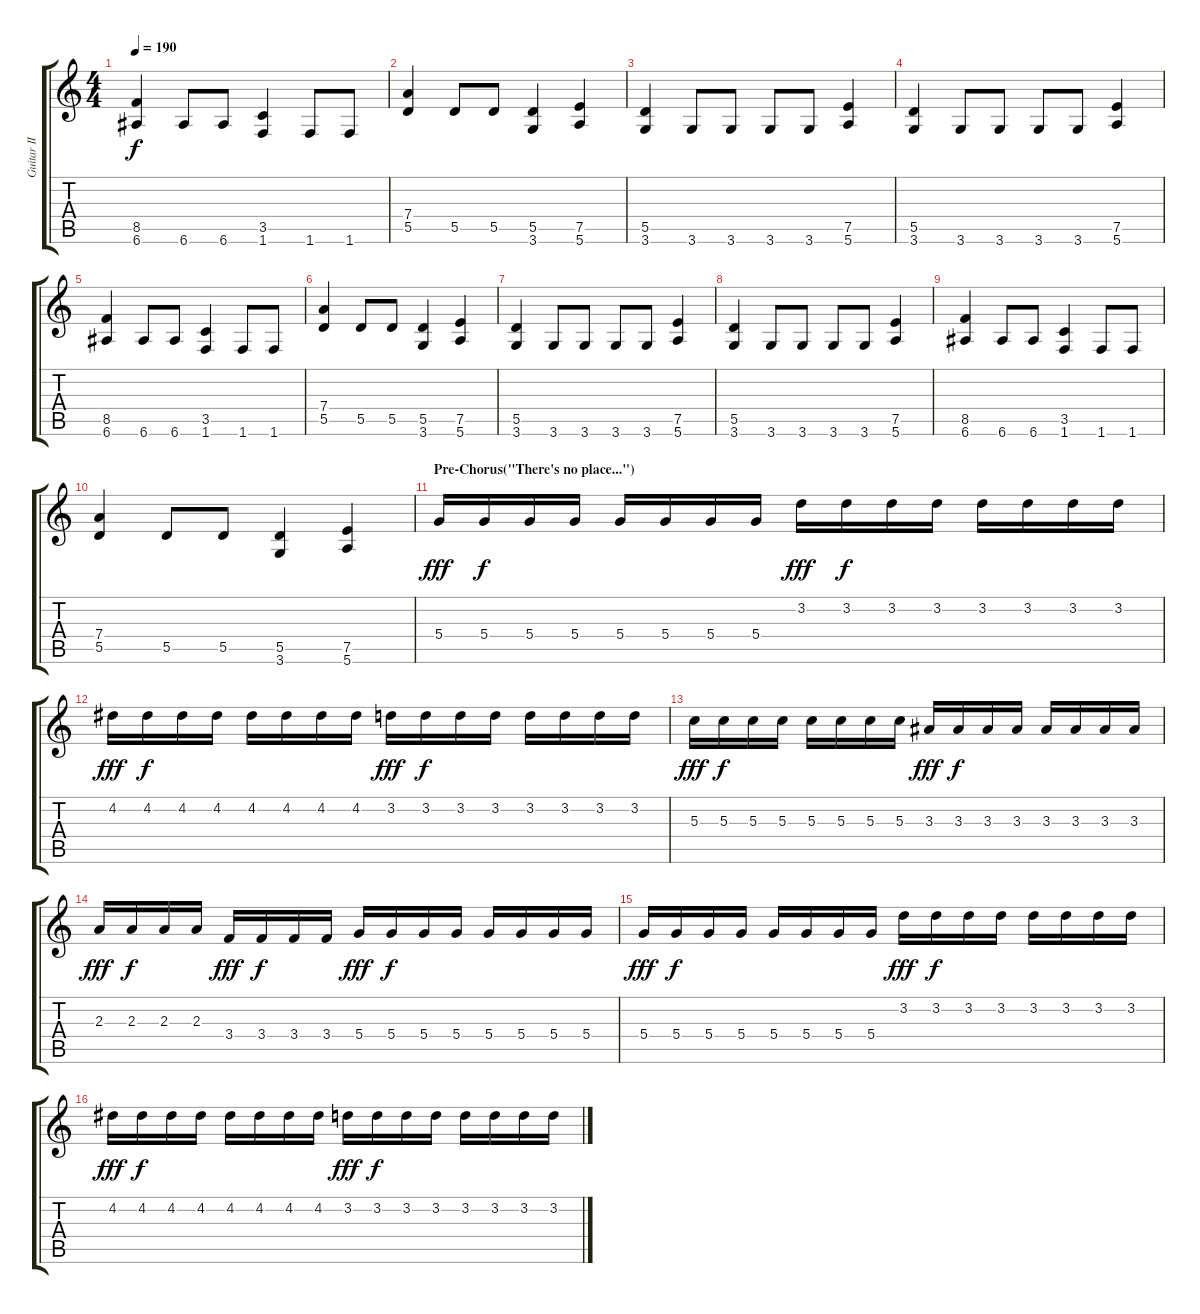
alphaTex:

\track ("Guitar II" "Guitar II") {instrument distortionguitar}
\staff {score tabs}
\tuning (E4 B3 G3 D3 A2 E2) {hide}
\ts (4 4)
\tempo 190
\clef g2
\ks c
(8.5 6.6).4{dy f} 6.6.8 6.6.8 (3.5 1.6).4 1.6.8 1.6.8 |
(7.4 5.5).4 5.5.8 5.5.8 (5.5 3.6).4 (7.5 5.6).4 |
(5.5 3.6).4 3.6.8 3.6.8 3.6.8 3.6.8 (7.5 5.6).4 |
(5.5 3.6).4 3.6.8 3.6.8 3.6.8 3.6.8 (7.5 5.6).4 |
(8.5 6.6).4 6.6.8 6.6.8 (3.5 1.6).4 1.6.8 1.6.8 |
(7.4 5.5).4 5.5.8 5.5.8 (5.5 3.6).4 (7.5 5.6).4 |
(5.5 3.6).4 3.6.8 3.6.8 3.6.8 3.6.8 (7.5 5.6).4 |
(5.5 3.6).4 3.6.8 3.6.8 3.6.8 3.6.8 (7.5 5.6).4 |
(8.5 6.6).4 6.6.8 6.6.8 (3.5 1.6).4 1.6.8 1.6.8 |
(7.4 5.5).4 5.5.8 5.5.8 (5.5 3.6).4 (7.5 5.6).4 |
\section ("" "Pre-Chorus(\"There's no place...\")")
5.4.16{dy fff} 5.4.16{dy f} 5.4.16 5.4.16 5.4.16 5.4.16 5.4.16 5.4.16 3.2.16{dy fff} 3.2.16{dy f} 3.2.16 3.2.16 3.2.16 3.2.16 3.2.16 3.2.16 |
4.2.16{dy fff} 4.2.16{dy f} 4.2.16 4.2.16 4.2.16 4.2.16 4.2.16 4.2.16 3.2.16{dy fff} 3.2.16{dy f} 3.2.16 3.2.16 3.2.16 3.2.16 3.2.16 3.2.16 |
5.3.16{dy fff} 5.3.16{dy f} 5.3.16 5.3.16 5.3.16 5.3.16 5.3.16 5.3.16 3.3.16{dy fff} 3.3.16{dy f} 3.3.16 3.3.16 3.3.16 3.3.16 3.3.16 3.3.16 |
2.3.16{dy fff} 2.3.16{dy f} 2.3.16 2.3.16 3.4.16{dy fff} 3.4.16{dy f} 3.4.16 3.4.16 5.4.16{dy fff} 5.4.16{dy f} 5.4.16 5.4.16 5.4.16 5.4.16 5.4.16 5.4.16 |
5.4.16{dy fff} 5.4.16{dy f} 5.4.16 5.4.16 5.4.16 5.4.16 5.4.16 5.4.16 3.2.16{dy fff} 3.2.16{dy f} 3.2.16 3.2.16 3.2.16 3.2.16 3.2.16 3.2.16 |
4.2.16{dy fff} 4.2.16{dy f} 4.2.16 4.2.16 4.2.16 4.2.16 4.2.16 4.2.16 3.2.16{dy fff} 3.2.16{dy f} 3.2.16 3.2.16 3.2.16 3.2.16 3.2.16 3.2.16
